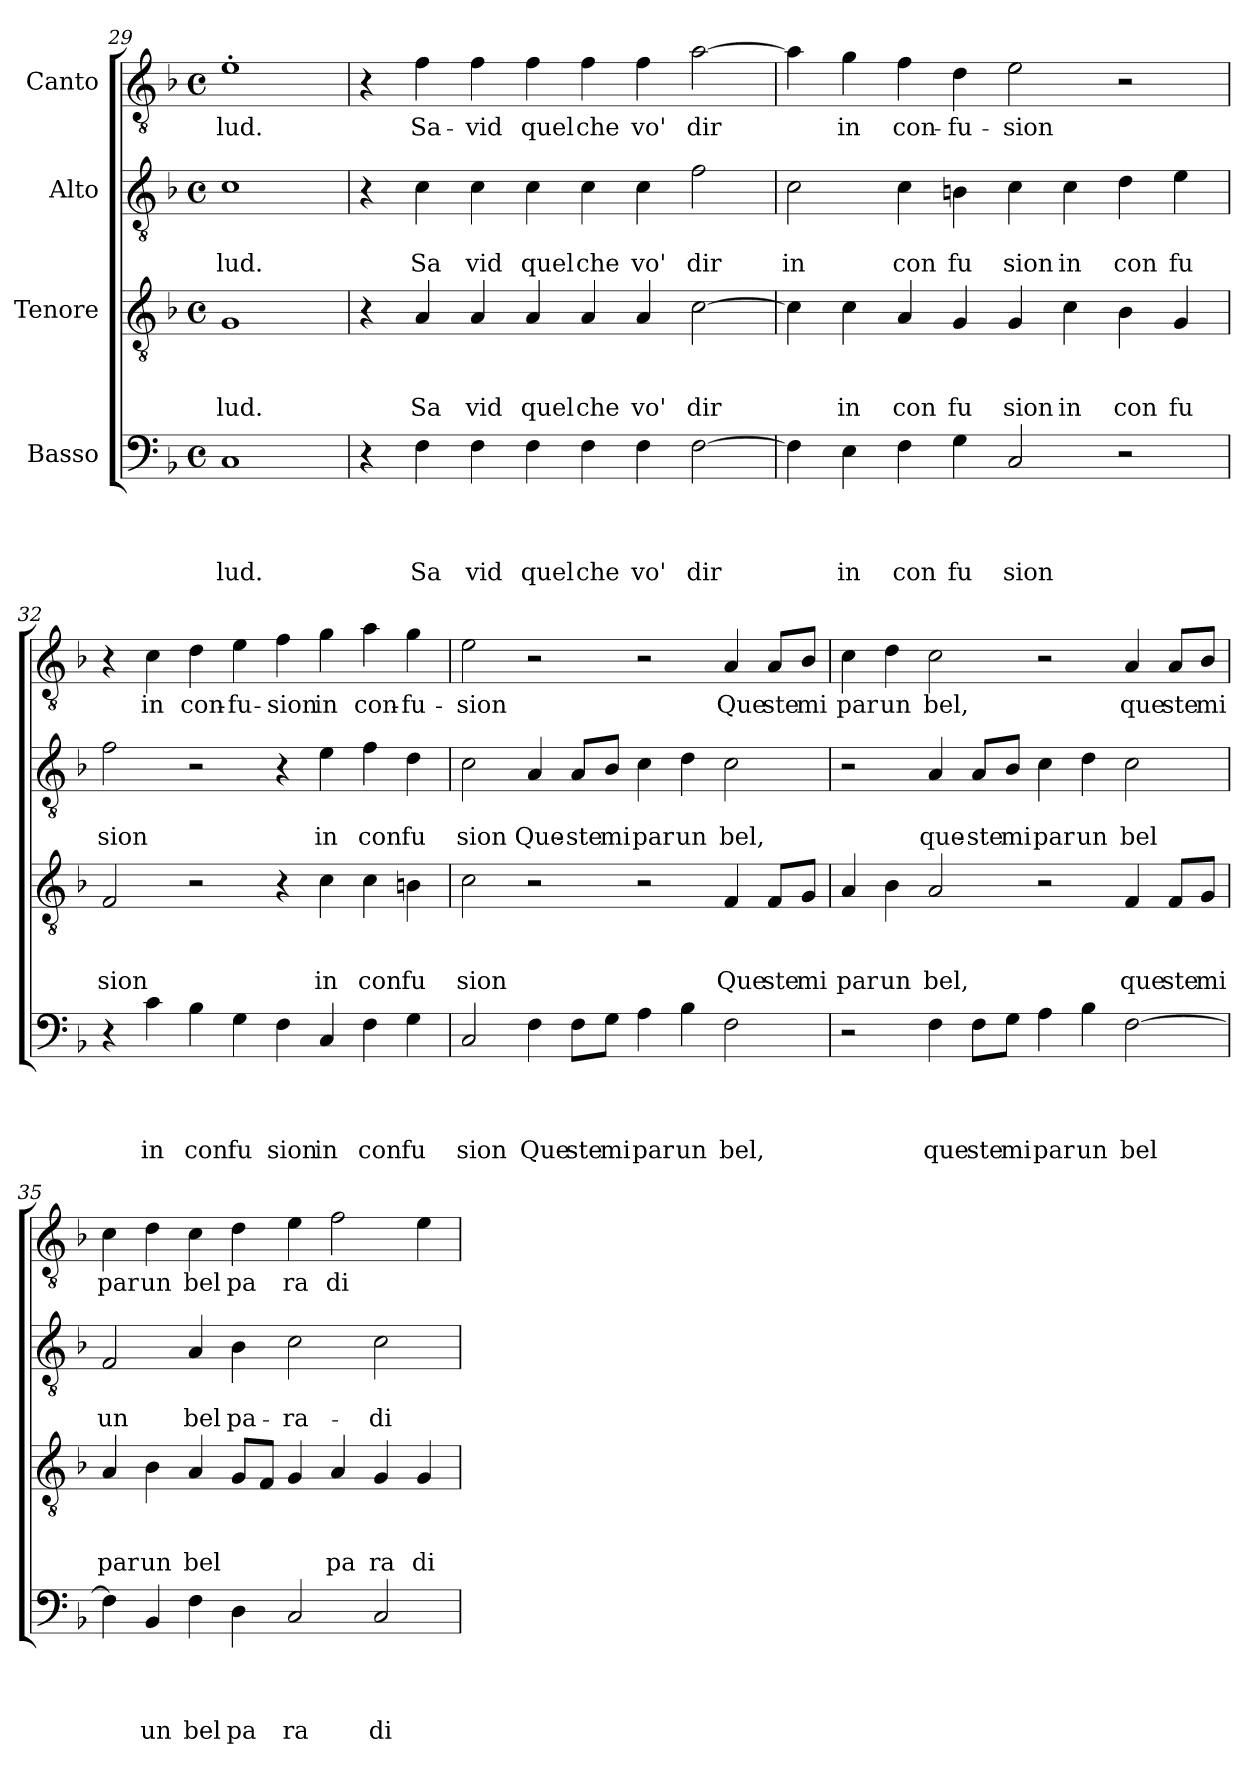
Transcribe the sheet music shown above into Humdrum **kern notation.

**kern	**text	**text	**text	**text	**kern	**text	**text	**text	**kern	**text	**text	**kern	**text
*part4	*part4	*part4	*part4	*part4	*part3	*part3	*part3	*part3	*part2	*part2	*part2	*part1	*part1
*staff4	*staff4	*staff4	*staff4	*staff4	*staff3	*staff3	*staff3	*staff3	*staff2	*staff2	*staff2	*staff1	*staff1
*I"Basso	*	*	*	*	*I"Tenore	*	*	*	*I"Alto	*	*	*I"Canto	*
*clefF4	*	*	*	*	*clefGv2	*	*	*	*clefGv2	*	*	*clefGv2	*
*k[b-]	*	*	*	*	*k[b-]	*	*	*	*k[b-]	*	*	*k[b-]	*
*F:	*	*	*	*	*F:	*	*	*	*F:	*	*	*F:	*
*M4/4	*	*	*	*	*M4/4	*	*	*	*M4/4	*	*	*M4/4	*
*met(c)	*	*	*	*	*met(c)	*	*	*	*met(c)	*	*	*met(c)	*
=29	=29	=29	=29	=29	=29	=29	=29	=29	=29	=29	=29	=29	=29
!	!	!	!	!LO:LY:b	!	!	!	!LO:LY:b	!	!	!LO:LY:b	!	!LO:LY:b
1C	.	.	.	lud.	1G	.	.	lud.	1c	.	lud.	1e'>	-lud.
=30	=30	=30	=30	=30	=30	=30	=30	=30	=30	=30	=30	=30	=30
4r	.	.	.	.	4r	.	.	.	4r	.	.	4r	.
!	!	!	!	!LO:LY:b	!	!	!	!LO:LY:b	!	!	!LO:LY:b	!	!LO:LY:b
4F\	.	.	.	Sa	4A/	.	.	Sa	4c\	.	Sa	4f\	Sa-
!	!	!	!	!LO:LY:b	!	!	!	!LO:LY:b	!	!	!LO:LY:b	!	!LO:LY:b
4F\	.	.	.	vid	4A/	.	.	vid	4c\	.	vid	4f\	-vid
!	!	!	!	!LO:LY:b	!	!	!	!LO:LY:b	!	!	!LO:LY:b	!	!LO:LY:b
4F\	.	.	.	quel	4A/	.	.	quel	4c\	.	quel	4f\	quel
!	!	!	!	!LO:LY:b	!	!	!	!LO:LY:b	!	!	!LO:LY:b	!	!LO:LY:b
4F\	.	.	.	che	4A/	.	.	che	4c\	.	che	4f\	che
!	!	!	!	!LO:LY:b	!	!	!	!LO:LY:b	!	!	!LO:LY:b	!	!LO:LY:b
4F\	.	.	.	vo'	4A/	.	.	vo'	4c\	.	vo'	4f\	vo'
!	!	!	!	!LO:LY:b	!	!	!	!LO:LY:b	!	!	!LO:LY:b	!	!LO:LY:b
[>2F\	.	.	.	dir	[>2c\	.	.	dir	2f\	.	dir	[>2a\	dir
=31	=31	=31	=31	=31	=31	=31	=31	=31	=31	=31	=31	=31	=31
!	!	!	!	!	!	!	!	!	!	!	!LO:LY:b	!	!
4F\]	.	.	.	.	4c\]	.	.	.	2c\	.	in	4a\]	.
!	!	!	!	!LO:LY:b	!	!	!	!LO:LY:b	!	!	!	!	!LO:LY:b
4E\	.	.	.	in	4c\	.	.	in	.	.	.	4g\	in
!	!	!	!	!LO:LY:b	!	!	!	!LO:LY:b	!	!	!LO:LY:b	!	!LO:LY:b
4F\	.	.	.	con	4A/	.	.	con	4c\	.	con	4f\	con-
!	!	!	!	!LO:LY:b	!	!	!	!LO:LY:b	!	!	!LO:LY:b	!	!LO:LY:b
4G\	.	.	.	fu	4G/	.	.	fu	4Bn\	.	fu	4d\	-fu-
!	!	!	!	!LO:LY:b	!	!	!	!LO:LY:b	!	!	!LO:LY:b	!	!LO:LY:b
2C/	.	.	.	sion	4G/	.	.	sion	4c\	.	sion	2e\	-sion
!	!	!	!	!	!	!	!	!LO:LY:b	!	!	!LO:LY:b	!	!
.	.	.	.	.	4c\	.	.	in	4c\	.	in	.	.
!	!	!	!	!	!	!	!	!LO:LY:b	!	!	!LO:LY:b	!	!
2r	.	.	.	.	4B-\	.	.	con	4d\	.	con	2r	.
!	!	!	!	!	!	!	!	!LO:LY:b	!	!	!LO:LY:b	!	!
.	.	.	.	.	4G/	.	.	fu	4e\	.	fu	.	.
=32	=32	=32	=32	=32	=32	=32	=32	=32	=32	=32	=32	=32	=32
!	!	!	!	!	!	!	!	!LO:LY:b	!	!	!LO:LY:b	!	!
4r	.	.	.	.	2F/	.	.	sion	2f\	.	sion	4r	.
!	!	!	!	!LO:LY:b	!	!	!	!	!	!	!	!	!LO:LY:b
4c\	.	.	.	in	.	.	.	.	.	.	.	4c\	in
!	!	!	!	!LO:LY:b	!	!	!	!	!	!	!	!	!LO:LY:b
4B-\	.	.	.	con	2r	.	.	.	2r	.	.	4d\	con-
!	!	!	!	!LO:LY:b	!	!	!	!	!	!	!	!	!LO:LY:b
4G\	.	.	.	fu	.	.	.	.	.	.	.	4e\	-fu-
!	!	!	!	!LO:LY:b	!	!	!	!	!	!	!	!	!LO:LY:b
4F\	.	.	.	sion	4r	.	.	.	4r	.	.	4f\	-sion
!	!	!	!	!LO:LY:b	!	!	!	!LO:LY:b	!	!	!LO:LY:b	!	!LO:LY:b
4C/	.	.	.	in	4c\	.	.	in	4e\	.	in	4g\	in
!	!	!	!	!LO:LY:b	!	!	!	!LO:LY:b	!	!	!LO:LY:b	!	!LO:LY:b
4F\	.	.	.	con	4c\	.	.	con	4f\	.	con	4a\	con-
!	!	!	!	!LO:LY:b	!	!	!	!LO:LY:b	!	!	!LO:LY:b	!	!LO:LY:b
4G\	.	.	.	fu	4Bn\	.	.	fu	4d\	.	fu	4g\	-fu-
!!LO:LB:g=z
=33	=33	=33	=33	=33	=33	=33	=33	=33	=33	=33	=33	=33	=33
!	!	!	!	!LO:LY:b	!	!	!	!LO:LY:b	!	!	!LO:LY:b	!	!LO:LY:b
2C/	.	.	.	sion	2c\	.	.	sion	2c\	.	sion	2e\	-sion
!	!	!	!	!LO:LY:b	!	!	!	!	!	!	!LO:LY:b	!	!
4F\	.	.	.	Que	2r	.	.	.	4A/	.	Que-	2r	.
!	!	!	!	!LO:LY:b	!	!	!	!	!	!	!LO:LY:b	!	!
8F\L	.	.	.	ste	.	.	.	.	8A/L	.	-ste	.	.
!	!	!	!	!LO:LY:b	!	!	!	!	!	!	!LO:LY:b	!	!
8G\J	.	.	.	mi	.	.	.	.	8B-/J	.	mi	.	.
!	!	!	!	!LO:LY:b	!	!	!	!	!	!	!LO:LY:b	!	!
4A\	.	.	.	par	2r	.	.	.	4c\	.	par	2r	.
!	!	!	!	!LO:LY:b	!	!	!	!	!	!	!LO:LY:b	!	!
4B-\	.	.	.	un	.	.	.	.	4d\	.	un	.	.
!	!	!	!	!LO:LY:b	!	!	!	!LO:LY:b	!	!	!LO:LY:b	!	!LO:LY:b
2F\	.	.	.	bel,	4F/	.	.	Que	2c\	.	bel,	4A/	Que
!	!	!	!	!	!	!	!	!LO:LY:b	!	!	!	!	!LO:LY:b
.	.	.	.	.	8F/L	.	.	ste	.	.	.	8A/L	ste
!	!	!	!	!	!	!	!	!LO:LY:b	!	!	!	!	!LO:LY:b
.	.	.	.	.	8G/J	.	.	mi	.	.	.	8B-/J	mi
=34	=34	=34	=34	=34	=34	=34	=34	=34	=34	=34	=34	=34	=34
!	!	!	!	!	!	!	!	!LO:LY:b	!	!	!	!	!LO:LY:b
2r	.	.	.	.	4A/	.	.	par	2r	.	.	4c\	par
!	!	!	!	!	!	!	!	!LO:LY:b	!	!	!	!	!LO:LY:b
.	.	.	.	.	4B-\	.	.	un	.	.	.	4d\	un
!	!	!	!	!LO:LY:b	!	!	!	!LO:LY:b	!	!	!LO:LY:b	!	!LO:LY:b
4F\	.	.	.	que	2A/	.	.	bel,	4A/	.	que-	2c\	bel,
!	!	!	!	!LO:LY:b	!	!	!	!	!	!	!LO:LY:b	!	!
8F\L	.	.	.	ste	.	.	.	.	8A/L	.	-ste	.	.
!	!	!	!	!LO:LY:b	!	!	!	!	!	!	!LO:LY:b	!	!
8G\J	.	.	.	mi	.	.	.	.	8B-/J	.	mi	.	.
!	!	!	!	!LO:LY:b	!	!	!	!	!	!	!LO:LY:b	!	!
4A\	.	.	.	par	2r	.	.	.	4c\	.	par	2r	.
!	!	!	!	!LO:LY:b	!	!	!	!	!	!	!LO:LY:b	!	!
4B-\	.	.	.	un	.	.	.	.	4d\	.	un	.	.
!	!	!	!	!LO:LY:b	!	!	!	!LO:LY:b	!	!	!LO:LY:b	!	!LO:LY:b
[>2F\	.	.	.	bel	4F/	.	.	que	2c\	.	bel	4A/	que
!	!	!	!	!	!	!	!	!LO:LY:b	!	!	!	!	!LO:LY:b
.	.	.	.	.	8F/L	.	.	ste	.	.	.	8A/L	ste
!	!	!	!	!	!	!	!	!LO:LY:b	!	!	!	!	!LO:LY:b
.	.	.	.	.	8G/J	.	.	mi	.	.	.	8B-/J	mi
=35	=35	=35	=35	=35	=35	=35	=35	=35	=35	=35	=35	=35	=35
!	!	!	!	!	!	!	!	!LO:LY:b	!	!	!LO:LY:b	!	!LO:LY:b
4F\]	.	.	.	.	4A/	.	.	par	2F/	.	un	4c\	par
!	!	!	!	!LO:LY:b	!	!	!	!LO:LY:b	!	!	!	!	!LO:LY:b
4BB-/	.	.	.	un	4B-\	.	.	un	.	.	.	4d\	un
!	!	!	!	!LO:LY:b	!	!	!	!LO:LY:b	!	!	!LO:LY:b	!	!LO:LY:b
4F\	.	.	.	bel	4A/	.	.	bel	4A/	.	bel	4c\	bel
!	!	!	!	!LO:LY:b	!	!	!	!	!	!	!LO:LY:b	!	!LO:LY:b
4D\	.	.	.	pa	8G/L	.	.	.	4B-\	.	pa-	4d\	pa
.	.	.	.	.	8F/J	.	.	.	.	.	.	.	.
!	!	!	!	!LO:LY:b	!	!	!	!	!	!	!LO:LY:b	!	!LO:LY:b
2C/	.	.	.	ra	4G/	.	.	.	2c\	.	-ra-	4e\	ra
!	!	!	!	!	!	!	!	!LO:LY:b	!	!	!	!	!LO:LY:b
.	.	.	.	.	4A/	.	.	pa	.	.	.	2f\	di
!	!	!	!	!LO:LY:b	!	!	!	!LO:LY:b	!	!	!LO:LY:b	!	!
2C/	.	.	.	di	4G/	.	.	ra	2c\	.	-di-	.	.
!	!	!	!	!	!	!	!	!LO:LY:b	!	!	!	!	!
.	.	.	.	.	4G/	.	.	di	.	.	.	4e\	.
=	=	=	=	=	=	=	=	=	=	=	=	=	=
*-	*-	*-	*-	*-	*-	*-	*-	*-	*-	*-	*-	*-	*-
